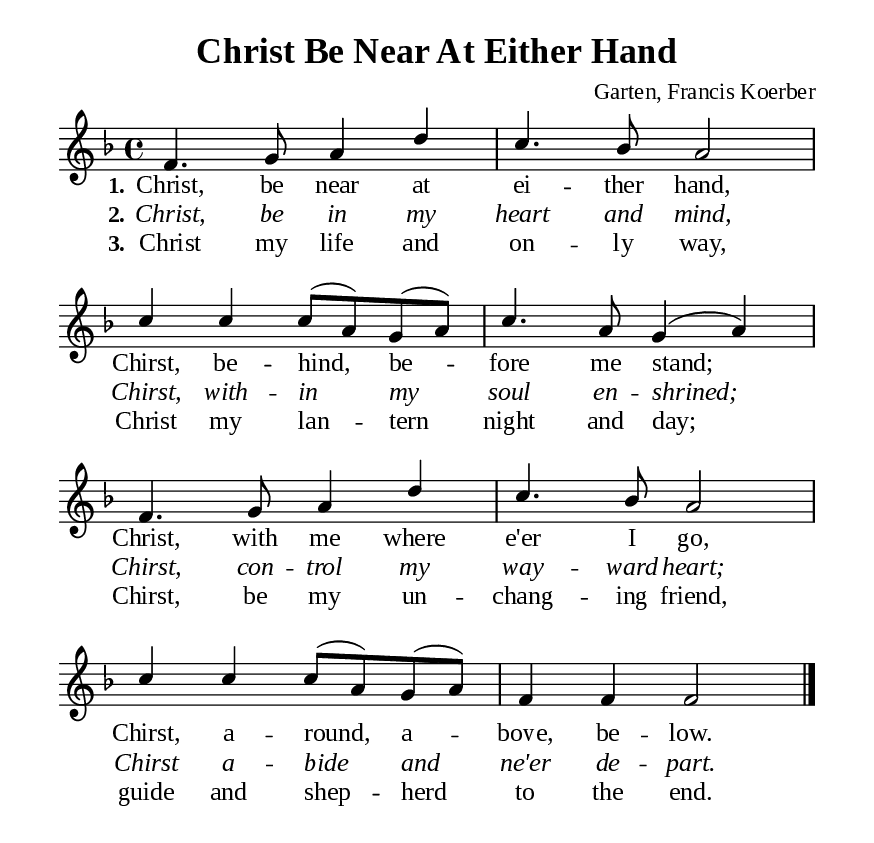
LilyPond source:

\version "2.18.2"

\header {
  title = "Christ Be Near At Either Hand"
  composer = "Garten, Francis Koerber"
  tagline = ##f
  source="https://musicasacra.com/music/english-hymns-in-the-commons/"
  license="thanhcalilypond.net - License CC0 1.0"
}

global= {
  \key f \major
  \time 4/4
  \override Score.BarNumber.break-visibility = ##(#f #f #f)
  \override Lyrics.LyricSpace.minimum-distance = #3.0
}

\paper {
  #(set-paper-size "a5")
  top-margin = 10\mm
  bottom-margin = 10\mm
  left-margin = 10\mm
  right-margin = 10\mm
  indent = #0
  #(define fonts
	 (make-pango-font-tree "Liberation Serif"
	 		       "Liberation Serif"
			       "Liberation Serif"
			       (/ 20 20)))
  system-system-spacing = #'((basic-distance . 3) (padding . 3))
}

printItalic = \with {
  \override LyricText.font-shape = #'italic
}

% Verse music
musicVerseSoprano = \relative c' {
  %{	01	%} f4. g8 a4 d |
  %{	02	%} c4. bes8 a2 |
  %{	03	%} c4 c c8 (a) g (a) |
  %{	04	%} c4. a8 g4 (a) |
  %{	05	%} f4. g8 a4 d |
  %{	06	%} c4. bes8 a2 |
  %{	07	%} c4 c c8 (a) g (a) |
  %{	08	%} f4 f f2 \bar "|."
}

% Verse lyrics
verseOne = \lyricmode {
  \set stanza = #"1."
  Christ, be near at ei -- ther hand, Chirst, be -- hind, be -- fore me stand;
  Christ, with me where e'er I go, Chirst, a -- round, a -- bove, be -- low.
}

verseTwo = \lyricmode {
  \set stanza = #"2."
  Christ, be in my heart and mind, Chirst, with -- in my soul en -- shrined;
  Chirst, con -- trol my way -- ward heart; Chirst a -- bide and ne'er de -- part.
}

verseThree = \lyricmode {
  \set stanza = #"3."
  Christ my life and on -- ly way, Christ my lan -- tern night and day;
  Chirst, be my un -- chang -- ing friend, guide and shep -- herd to the end.
}

% Layout
\score {
    \new ChoirStaff <<
      \new Staff <<
        \clef "treble"
        \new Voice = "sopranos" { \global \stemUp \slurUp \musicVerseSoprano }
      >>
      \new Lyrics \lyricsto sopranos \verseOne
      \new Lyrics \printItalic \lyricsto sopranos \verseTwo
      \new Lyrics \lyricsto sopranos \verseThree
    >>
}
